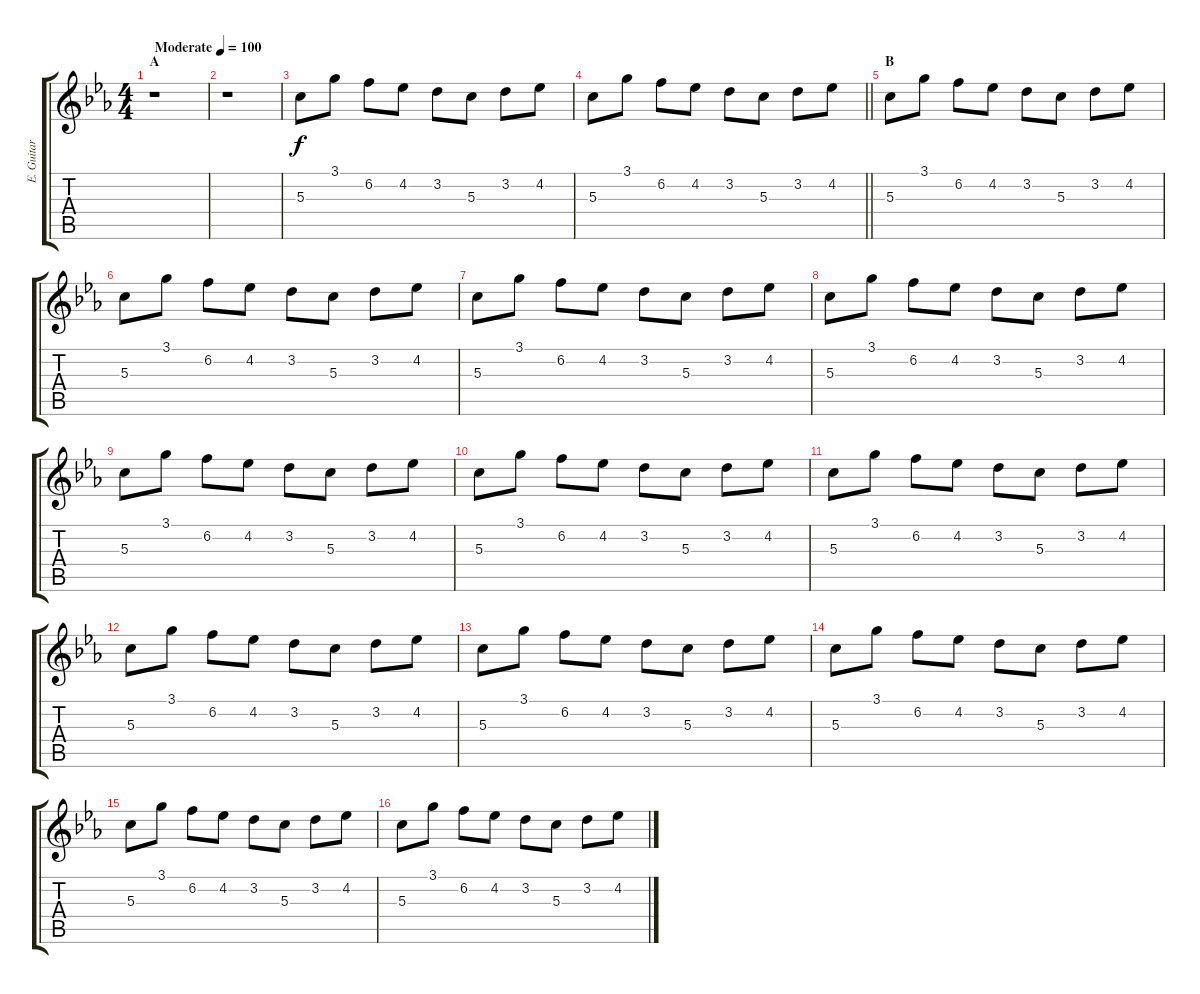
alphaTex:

\track ("E. Guitar III" "E. Guitar ") {instrument electricguitarclean}
\staff {score tabs}
\tuning (E4 B3 G3 D3 A2 E2) {hide}
\ts (4 4)
\section ("" "A")
\tempo (100 "Moderate")
\clef g2
\ks eb
r.1{dy f instrument electricguitarclean} |
r.1 |
5.3.8 3.1.8 6.2.8 4.2.8 3.2.8 5.3.8 3.2.8 4.2.8 |
\barLineRight lightlight
5.3.8 3.1.8 6.2.8 4.2.8 3.2.8 5.3.8 3.2.8 4.2.8 |
\section ("" "B")
5.3.8 3.1.8 6.2.8 4.2.8 3.2.8 5.3.8 3.2.8 4.2.8 |
5.3.8 3.1.8 6.2.8 4.2.8 3.2.8 5.3.8 3.2.8 4.2.8 |
5.3.8 3.1.8 6.2.8 4.2.8 3.2.8 5.3.8 3.2.8 4.2.8 |
5.3.8 3.1.8 6.2.8 4.2.8 3.2.8 5.3.8 3.2.8 4.2.8 |
5.3.8 3.1.8 6.2.8 4.2.8 3.2.8 5.3.8 3.2.8 4.2.8 |
5.3.8 3.1.8 6.2.8 4.2.8 3.2.8 5.3.8 3.2.8 4.2.8 |
5.3.8 3.1.8 6.2.8 4.2.8 3.2.8 5.3.8 3.2.8 4.2.8 |
5.3.8 3.1.8 6.2.8 4.2.8 3.2.8 5.3.8 3.2.8 4.2.8 |
5.3.8 3.1.8 6.2.8 4.2.8 3.2.8 5.3.8 3.2.8 4.2.8 |
5.3.8 3.1.8 6.2.8 4.2.8 3.2.8 5.3.8 3.2.8 4.2.8 |
5.3.8 3.1.8 6.2.8 4.2.8 3.2.8 5.3.8 3.2.8 4.2.8 |
5.3.8 3.1.8 6.2.8 4.2.8 3.2.8 5.3.8 3.2.8 4.2.8
